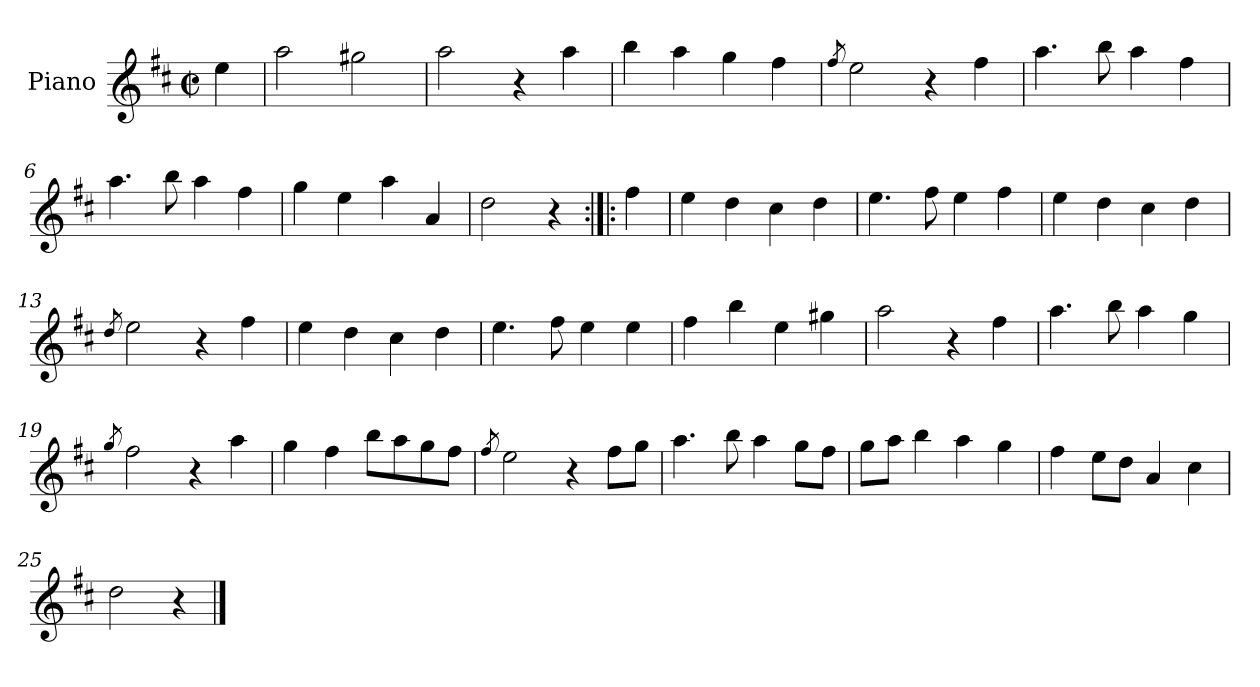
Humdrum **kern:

**kern
*part1
*staff1
*I"Piano
*I'Pno.
*clefG2
*k[f#c#]
*M2/2
*met(c|)
=
4ee\
=1
2aa\
2gg#X\
=2
2aa\
4r
4aa\
=3
4bb\
4aa\
4gg\
4ff#\
=4
8qff#/
2ee\
4r
4ff#\
=5
4.aa\
8bb\
4aa\
4ff#\
=6
4.aa\
8bb\
4aa\
4ff#\
=7
4gg\
4ee\
4aa\
4a/
=8
2dd\
4r
=9:|!|:
4ff#\
=10
4ee\
4dd\
4cc#\
4dd\
=11
4.ee\
8ff#\
4ee\
4ff#\
=12
4ee\
4dd\
4cc#\
4dd\
=13
8qdd/
2ee\
4r
4ff#\
=14
4ee\
4dd\
4cc#\
4dd\
=15
4.ee\
8ff#\
4ee\
4ee\
=16
4ff#\
4bb\
4ee\
4gg#X\
=17
2aa\
4r
4ff#\
=18
4.aa\
8bb\
4aa\
4gg\
=19
8qgg/
2ff#\
4r
4aa\
=20
4gg\
4ff#\
8bb\L
8aa\
8gg\
8ff#\J
=21
8qff#/
2ee\
4r
8ff#\L
8gg\J
=22
4.aa\
8bb\
4aa\
8gg\L
8ff#\J
=23
8gg\L
8aa\J
4bb\
4aa\
4gg\
=24
4ff#\
8ee\L
8dd\J
4a/
4cc#\
=25
2dd\
4r
==
*-
